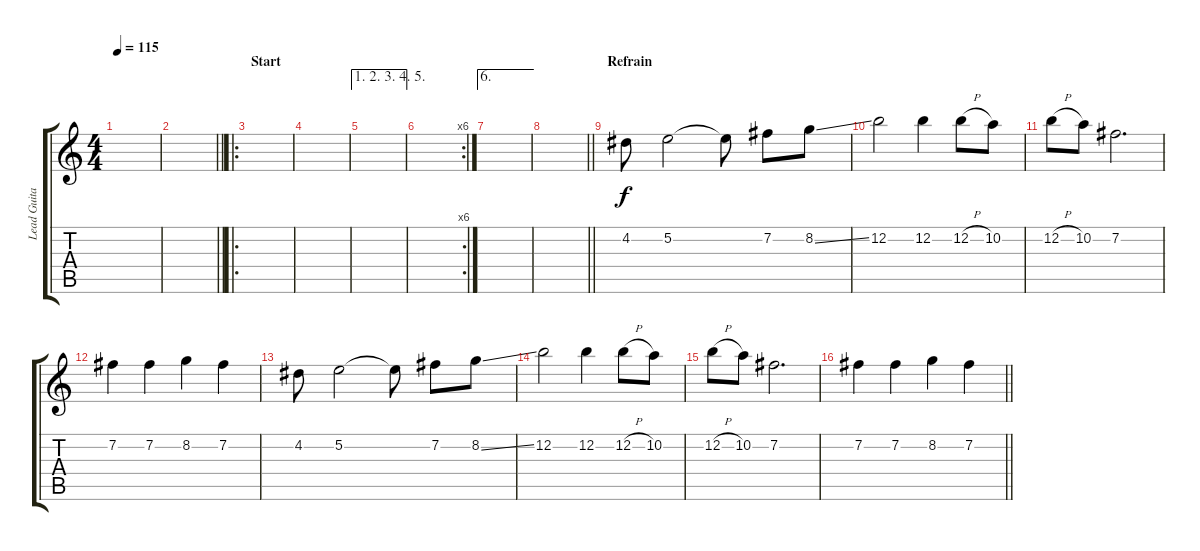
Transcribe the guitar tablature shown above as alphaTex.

\track ("Lead Guitar" "Lead Guita") {instrument distortionguitar}
\staff {score tabs}
\tuning (E4 B3 G3 D3 A2 E2) {hide}
\ts (4 4)
\tempo 115
\clef g2
\ks c
|
\barLineRight lightlight
|
\ro
\section ("" "Start")
|
|
\ae (1 2 3 4 5)
|
\rc 6
|
\ae 6
|
\barLineRight lightlight
|
\section ("" "Refrain")
4.2.8 5.2.2 5.2{t}.8 7.2.8 8.2{ss}.8 |
12.2.2 12.2.4 12.2{h}.8 10.2.8 |
12.2{h}.8 10.2.8 7.2.2{d} |
7.2.4 7.2.4 8.2.4 7.2.4 |
4.2.8 5.2.2 5.2{t}.8 7.2.8 8.2{ss}.8 |
12.2.2 12.2.4 12.2{h}.8 10.2.8 |
12.2{h}.8 10.2.8 7.2.2{d} |
\barLineRight lightlight
7.2.4 7.2.4 8.2.4 7.2.4
